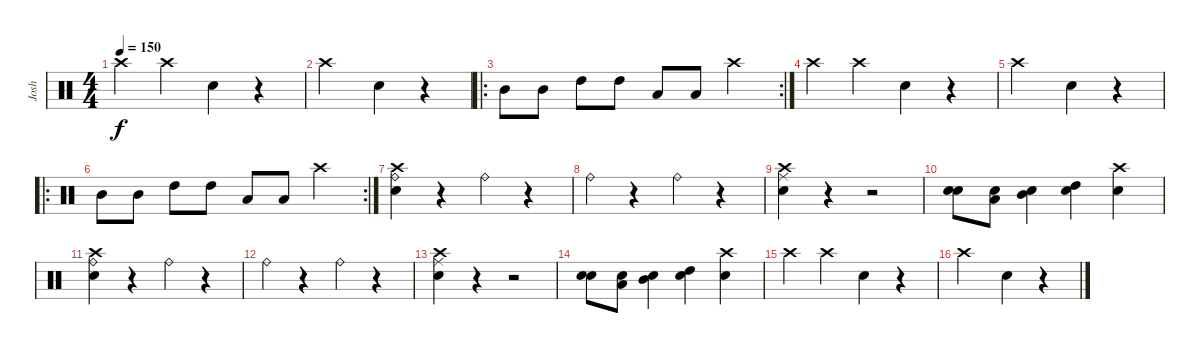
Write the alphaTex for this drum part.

\track ("Josh" "Josh") {instrument percussion}
\staff {score}
\articulation defaults
\ts (4 4)
\tempo 150
\clef neutral
\ks c "Crash high (hit)".4{dy f} "Crash high (hit)".4 "Snare (hit) 2".4
r.4 |
"Crash high (hit)".2 "Snare (hit) 2".4 r.4 |
\ro
\rc 2 "Mid Tom (hit)".8 "Mid Tom (hit)".8 "High Tom (hit)".8 "High Tom (hit)".8 "Low Floor Tom (hit)".8 "Low Floor Tom (hit)".8 "Crash high (hit)".4
|
"Crash high (hit)".4 "Crash high (hit)".4 "Snare (hit) 2".4 r.4 |
"Crash high (hit)".2 "Snare (hit) 2".4 r.4 |
\ro
\rc 2 "Mid Tom (hit)".8 "Mid Tom (hit)".8 "High Tom (hit)".8 "High Tom (hit)".8 "Low Floor Tom (hit)".8 "Low Floor Tom (hit)".8 "Crash high (hit)".4
|
("Ride (bell)" "Crash high (hit)" "Snare (hit) 2").4 r.4 "Ride (bell)".4 r.4 |
"Ride (bell)".4 r.4 "Ride (bell)".4 r.4 |
("Crash high (hit)" "Ride (middle)" "Snare (hit) 2").4 r.4 r.2 |
("Snare (hit) 2" "Snare (hit) 2").8 ("Snare (hit) 2" "Low Floor Tom (hit)").8 ("Snare (hit) 2" "Mid Tom (hit)").4 ("Snare (hit) 2" "High Tom (hit)").4 ("Crash high (hit)" "Snare (hit) 2").4 |
("Ride (bell)" "Crash high (hit)" "Snare (hit) 2").4 r.4 "Ride (bell)".4 r.4 |
"Ride (bell)".4 r.4 "Ride (bell)".4 r.4 |
("Crash high (hit)" "Ride (middle)" "Snare (hit) 2").4 r.4 r.2 |
("Snare (hit) 2" "Snare (hit) 2").8 ("Snare (hit) 2" "Low Floor Tom (hit)").8 ("Snare (hit) 2" "Mid Tom (hit)").4 ("Snare (hit) 2" "High Tom (hit)").4 ("Crash high (hit)" "Snare (hit) 2").4 |
"Crash high (hit)".4 "Crash high (hit)".4 "Snare (hit) 2".4 r.4 |
"Crash high (hit)".2 "Snare (hit) 2".4 r.4
